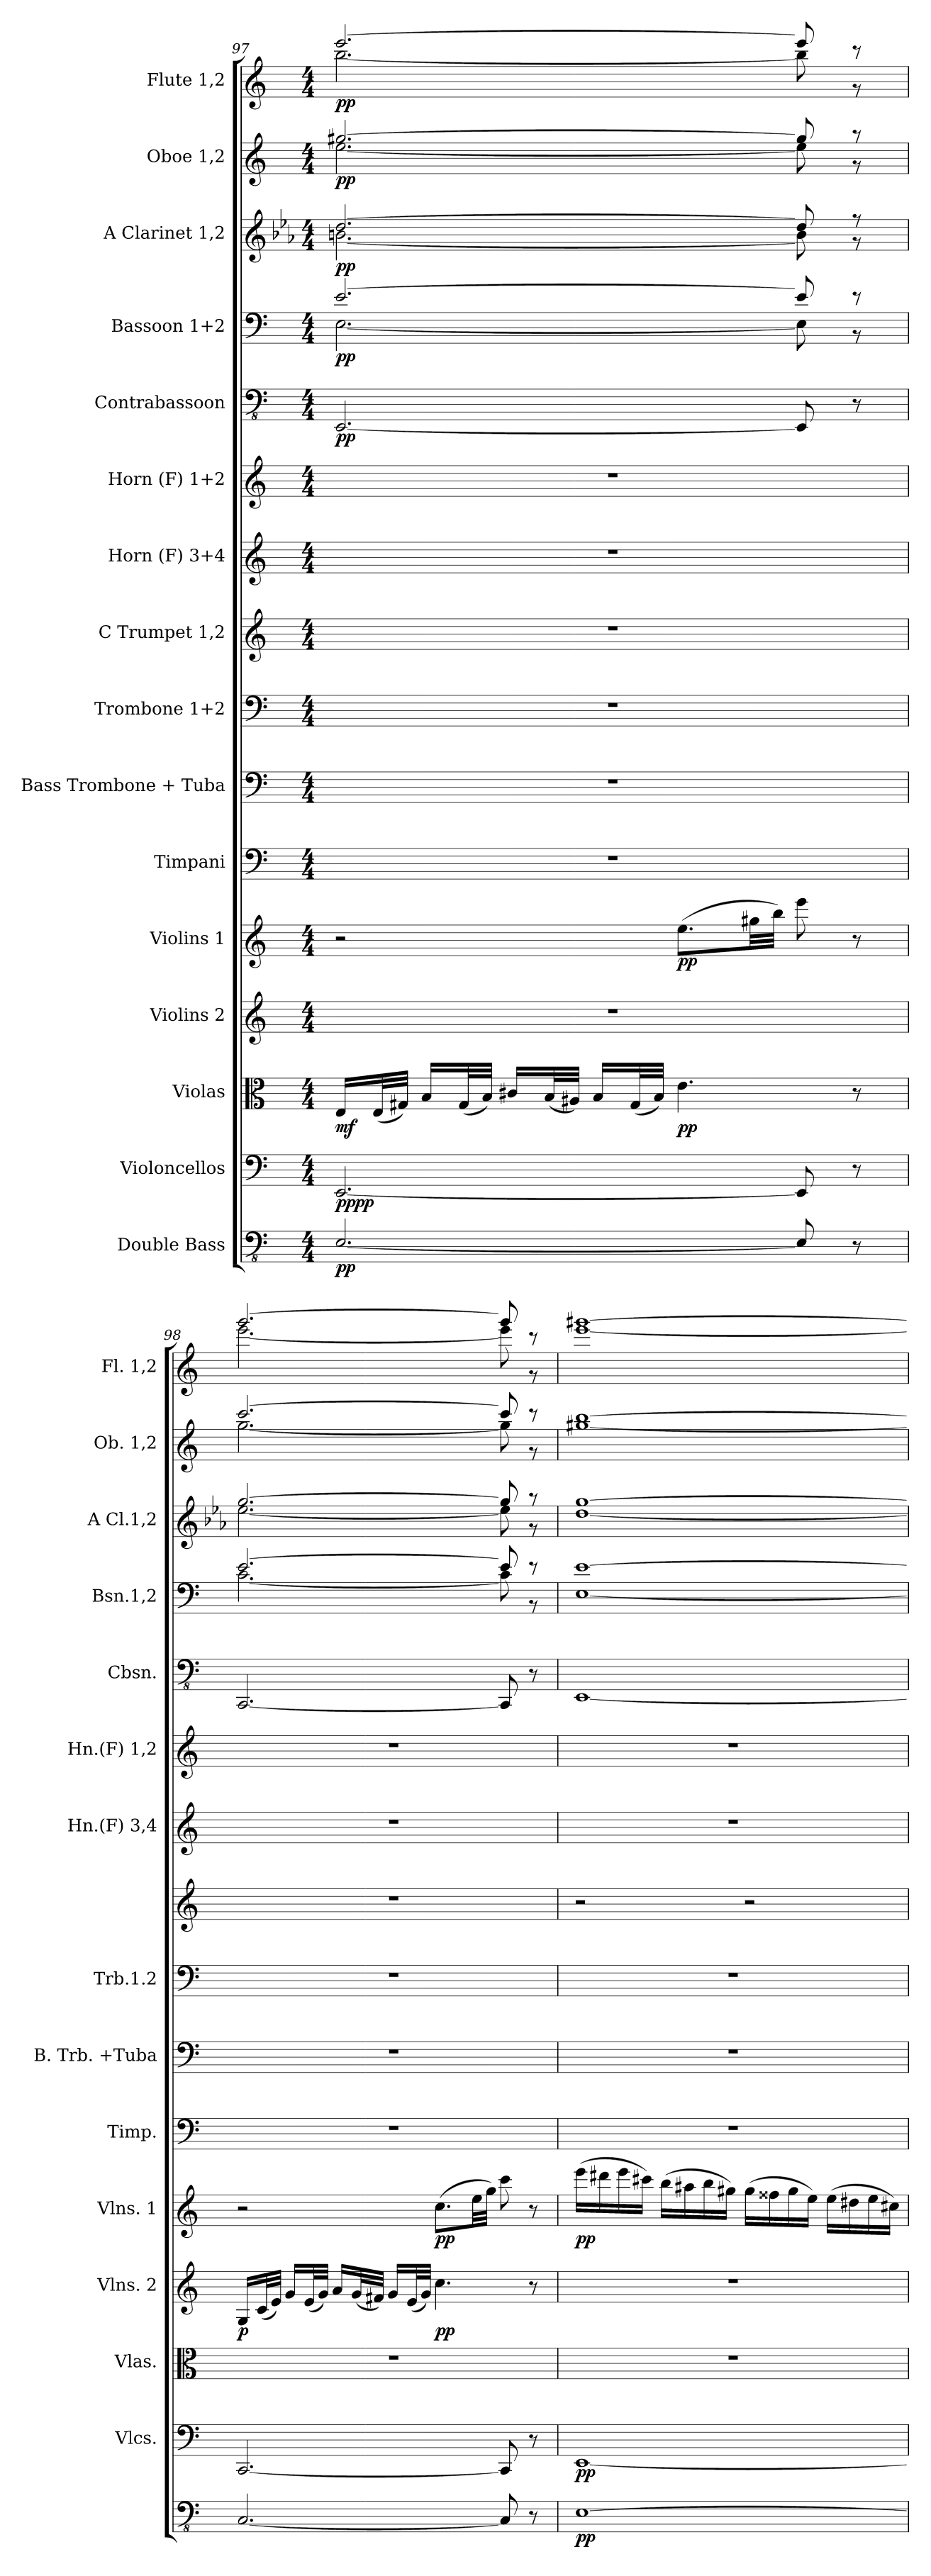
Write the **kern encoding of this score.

**kern	**dynam	**kern	**dynam	**kern	**dynam	**kern	**dynam	**kern	**dynam	**kern	**kern	**kern	**kern	**kern	**kern	**kern	**dynam	**kern	**dynam	**kern	**dynam	**kern	**dynam	**kern	**dynam
*part16	*part16	*part15	*part15	*part14	*part14	*part13	*part13	*part12	*part12	*part11	*part10	*part9	*part8	*part7	*part6	*part5	*part5	*part4	*part4	*part3	*part3	*part2	*part2	*part1	*part1
*staff16	*staff16	*staff15	*staff15	*staff14	*staff14	*staff13	*staff13	*staff12	*staff12	*staff11	*staff10	*staff9	*staff8	*staff7	*staff6	*staff5	*staff5	*staff4	*staff4	*staff3	*staff3	*staff2	*staff2	*staff1	*staff1
*I"Double Bass	*	*I"Violoncellos	*	*I"Violas	*	*I"Violins 2	*	*I"Violins 1	*	*I"Timpani	*I"Bass Trombone  + Tuba	*I"Trombone 1+2	*I"C Trumpet 1,2	*I"Horn (F) 3+4	*I"Horn (F) 1+2	*I"Contrabassoon	*	*I"Bassoon 1+2	*	*I"A Clarinet 1,2	*	*I"Oboe 1,2	*	*I"Flute 1,2	*
*	*	*I'Vlcs.	*	*I'Vlas.	*	*I'Vlns. 2	*	*I'Vlns. 1	*	*I'Timp.	*I'B. Trb. +Tuba	*I'Trb.1.2	*	*I'Hn.(F) 3,4	*I'Hn.(F) 1,2	*I'Cbsn.	*	*I'Bsn.1,2	*	*I'A Cl.1,2	*	*I'Ob. 1,2	*	*I'Fl. 1,2	*
!!LO:PB:g=z
*clefFv4	*	*clefF4	*	*clefC3	*	*clefG2	*	*clefG2	*	*clefF4	*clefF4	*clefF4	*clefG2	*clefG2	*clefG2	*clefFv4	*	*clefF4	*	*clefG2	*	*clefG2	*	*clefG2	*
*ITrd7c12	*	*	*	*	*	*	*	*	*	*	*	*	*	*ITrd4c7	*ITrd4c7	*	*	*	*	*ITrd2c3	*	*	*	*	*
*k[]	*	*k[]	*	*k[]	*	*k[]	*	*k[]	*	*k[]	*k[]	*k[]	*k[]	*k[b-]	*k[b-]	*k[]	*	*k[]	*	*k[]	*	*k[]	*	*k[]	*
*M4/4	*	*M4/4	*	*M4/4	*	*M4/4	*	*M4/4	*	*M4/4	*M4/4	*M4/4	*M4/4	*M4/4	*M4/4	*M4/4	*	*M4/4	*	*M4/4	*	*M4/4	*	*M4/4	*
=97	=97	=97	=97	=97	=97	=97	=97	=97	=97	=97	=97	=97	=97	=97	=97	=97	=97	=97	=97	=97	=97	=97	=97	=97	=97
*	*	*	*	*	*	*	*	*	*	*	*	*	*	*	*	*	*	*^	*	*^	*	*^	*	*^	*
!	!LO:DY:b	!	!LO:DY:b	!	!	!	!	!	!	!	!	!	!	!	!	!	!	!	!	!	!	!	!	!	!	!	!	!	!
!	!	!	!LO:DY:n=1:b	!	!LO:DY:b	!	!	!	!	!	!	!	!	!	!	!	!LO:DY:b	!	!	!LO:DY:b	!	!	!LO:DY:b	!	!	!LO:DY:b	!	!	!LO:DY:b
[2.EEE/	pp	[2.EE/	pp pp	16E/LL	mf	1r	.	2r	.	1r	1r	1r	1r	1r	1r	[2.EEE/	pp	[2.e/	[2.E\	pp	[2.b/	[2.g#X\	pp	[2.gg#X/	[2.ee\	pp	[2.eee/	[2.bb\	pp
.	.	.	.	(32E/L	.	.	.	.	.	.	.	.	.	.	.	.	.	.	.	.	.	.	.	.	.	.	.	.	.
.	.	.	.	32G#X/JJJ)	.	.	.	.	.	.	.	.	.	.	.	.	.	.	.	.	.	.	.	.	.	.	.	.	.
.	.	.	.	16B/LL	.	.	.	.	.	.	.	.	.	.	.	.	.	.	.	.	.	.	.	.	.	.	.	.	.
.	.	.	.	(32G#/L	.	.	.	.	.	.	.	.	.	.	.	.	.	.	.	.	.	.	.	.	.	.	.	.	.
.	.	.	.	32B/JJJ)	.	.	.	.	.	.	.	.	.	.	.	.	.	.	.	.	.	.	.	.	.	.	.	.	.
.	.	.	.	16c#X/LL	.	.	.	.	.	.	.	.	.	.	.	.	.	.	.	.	.	.	.	.	.	.	.	.	.
.	.	.	.	(32B/L	.	.	.	.	.	.	.	.	.	.	.	.	.	.	.	.	.	.	.	.	.	.	.	.	.
.	.	.	.	32A#X/JJJ)	.	.	.	.	.	.	.	.	.	.	.	.	.	.	.	.	.	.	.	.	.	.	.	.	.
.	.	.	.	16B/LL	.	.	.	.	.	.	.	.	.	.	.	.	.	.	.	.	.	.	.	.	.	.	.	.	.
.	.	.	.	(32G#/L	.	.	.	.	.	.	.	.	.	.	.	.	.	.	.	.	.	.	.	.	.	.	.	.	.
.	.	.	.	32B/JJJ)	.	.	.	.	.	.	.	.	.	.	.	.	.	.	.	.	.	.	.	.	.	.	.	.	.
!	!	!	!	!	!LO:DY:b	!	!	!	!LO:DY:b	!	!	!	!	!	!	!	!	!	!	!	!	!	!	!	!	!	!	!	!
.	.	.	.	4.e\	pp	.	.	(8.ee\L	pp	.	.	.	.	.	.	.	.	.	.	.	.	.	.	.	.	.	.	.	.
.	.	.	.	.	.	.	.	32gg#X\LL	.	.	.	.	.	.	.	.	.	.	.	.	.	.	.	.	.	.	.	.	.
.	.	.	.	.	.	.	.	32bb\JJJ)	.	.	.	.	.	.	.	.	.	.	.	.	.	.	.	.	.	.	.	.	.
8EEE/]	.	8EE/]	.	.	.	.	.	8eee\	.	.	.	.	.	.	.	8EEE/]	.	8e/]	8E\]	.	8b/]	8g#\]	.	8gg#/]	8ee\]	.	8eee/]	8bb\]	.
8r	.	8r	.	8r	.	.	.	8r	.	.	.	.	.	.	.	8r	.	8r	8r	.	8r	8r	.	8r	8r	.	8r	8r	.
=98	=98	=98	=98	=98	=98	=98	=98	=98	=98	=98	=98	=98	=98	=98	=98	=98	=98	=98	=98	=98	=98	=98	=98	=98	=98	=98	=98	=98	=98
!	!	!	!	!	!	!	!LO:DY:b	!	!	!	!	!	!	!	!	!	!	!	!	!	!	!	!	!	!	!	!	!	!
[2.CCC/	.	[2.CC/	.	1r	.	16G/LL	p	2r	.	1r	1r	1r	1r	1r	1r	[2.CCC/	.	[2.e/	[2.c\	.	[2.ee/	[2.cc\	.	[2.ccc/	[2.gg\	.	[2.ggg/	[2.eee\	.
.	.	.	.	.	.	(32c/L	.	.	.	.	.	.	.	.	.	.	.	.	.	.	.	.	.	.	.	.	.	.	.
.	.	.	.	.	.	32e/JJJ)	.	.	.	.	.	.	.	.	.	.	.	.	.	.	.	.	.	.	.	.	.	.	.
.	.	.	.	.	.	16g/LL	.	.	.	.	.	.	.	.	.	.	.	.	.	.	.	.	.	.	.	.	.	.	.
.	.	.	.	.	.	(32e/L	.	.	.	.	.	.	.	.	.	.	.	.	.	.	.	.	.	.	.	.	.	.	.
.	.	.	.	.	.	32g/JJJ)	.	.	.	.	.	.	.	.	.	.	.	.	.	.	.	.	.	.	.	.	.	.	.
.	.	.	.	.	.	16a/LL	.	.	.	.	.	.	.	.	.	.	.	.	.	.	.	.	.	.	.	.	.	.	.
.	.	.	.	.	.	(32g/L	.	.	.	.	.	.	.	.	.	.	.	.	.	.	.	.	.	.	.	.	.	.	.
.	.	.	.	.	.	32f#X/JJJ)	.	.	.	.	.	.	.	.	.	.	.	.	.	.	.	.	.	.	.	.	.	.	.
.	.	.	.	.	.	16g/LL	.	.	.	.	.	.	.	.	.	.	.	.	.	.	.	.	.	.	.	.	.	.	.
.	.	.	.	.	.	(32e/L	.	.	.	.	.	.	.	.	.	.	.	.	.	.	.	.	.	.	.	.	.	.	.
.	.	.	.	.	.	32g/JJJ)	.	.	.	.	.	.	.	.	.	.	.	.	.	.	.	.	.	.	.	.	.	.	.
!	!	!	!	!	!	!	!LO:DY:b	!	!LO:DY:b	!	!	!	!	!	!	!	!	!	!	!	!	!	!	!	!	!	!	!	!
.	.	.	.	.	.	4.cc\	pp	(8.cc\L	pp	.	.	.	.	.	.	.	.	.	.	.	.	.	.	.	.	.	.	.	.
.	.	.	.	.	.	.	.	32ee\LL	.	.	.	.	.	.	.	.	.	.	.	.	.	.	.	.	.	.	.	.	.
.	.	.	.	.	.	.	.	32gg\JJJ)	.	.	.	.	.	.	.	.	.	.	.	.	.	.	.	.	.	.	.	.	.
8CCC/]	.	8CC/]	.	.	.	.	.	8ccc\	.	.	.	.	.	.	.	8CCC/]	.	8e/]	8c\]	.	8ee/]	8cc\]	.	8ccc/]	8gg\]	.	8ggg/]	8eee\]	.
8r	.	8r	.	.	.	8r	.	8r	.	.	.	.	.	.	.	8r	.	8r	8r	.	8r	8r	.	8r	8r	.	8r	8r	.
!!LO:PB:g=z	!!
=99	=99	=99	=99	=99	=99	=99	=99	=99	=99	=99	=99	=99	=99	=99	=99	=99	=99	=99	=99	=99	=99	=99	=99	=99	=99	=99	=99	=99	=99
!	!LO:DY:b	!	!LO:DY:b	!	!	!	!	!	!LO:DY:b	!	!	!	!	!	!	!	!	!	!	!	!	!	!	!	!	!	!	!	!
[1EEE	pp	[1EE	pp	1r	.	1r	.	(16eee\LL	pp	1r	1r	1r	2r	1r	1r	[1EEE	.	[1e	[1E	.	[1ee	[1b	.	[1bb	[1gg#X	.	[1ggg#X	[1eee	.
.	.	.	.	.	.	.	.	16ddd#X\	.	.	.	.	.	.	.	.	.	.	.	.	.	.	.	.	.	.	.	.	.
.	.	.	.	.	.	.	.	16eee\	.	.	.	.	.	.	.	.	.	.	.	.	.	.	.	.	.	.	.	.	.
.	.	.	.	.	.	.	.	16ccc#X\JJ)	.	.	.	.	.	.	.	.	.	.	.	.	.	.	.	.	.	.	.	.	.
.	.	.	.	.	.	.	.	(16bb\LL	.	.	.	.	.	.	.	.	.	.	.	.	.	.	.	.	.	.	.	.	.
.	.	.	.	.	.	.	.	16aa#X\	.	.	.	.	.	.	.	.	.	.	.	.	.	.	.	.	.	.	.	.	.
.	.	.	.	.	.	.	.	16bb\	.	.	.	.	.	.	.	.	.	.	.	.	.	.	.	.	.	.	.	.	.
.	.	.	.	.	.	.	.	16gg#X\JJ)	.	.	.	.	.	.	.	.	.	.	.	.	.	.	.	.	.	.	.	.	.
.	.	.	.	.	.	.	.	(16gg#\LL	.	.	.	.	2r	.	.	.	.	.	.	.	.	.	.	.	.	.	.	.	.
.	.	.	.	.	.	.	.	16ff##X\	.	.	.	.	.	.	.	.	.	.	.	.	.	.	.	.	.	.	.	.	.
.	.	.	.	.	.	.	.	16gg#\	.	.	.	.	.	.	.	.	.	.	.	.	.	.	.	.	.	.	.	.	.
.	.	.	.	.	.	.	.	16ee\JJ)	.	.	.	.	.	.	.	.	.	.	.	.	.	.	.	.	.	.	.	.	.
.	.	.	.	.	.	.	.	(16ee\LL	.	.	.	.	.	.	.	.	.	.	.	.	.	.	.	.	.	.	.	.	.
.	.	.	.	.	.	.	.	16dd#X\	.	.	.	.	.	.	.	.	.	.	.	.	.	.	.	.	.	.	.	.	.
.	.	.	.	.	.	.	.	16ee\	.	.	.	.	.	.	.	.	.	.	.	.	.	.	.	.	.	.	.	.	.
.	.	.	.	.	.	.	.	16cc#X\JJ)	.	.	.	.	.	.	.	.	.	.	.	.	.	.	.	.	.	.	.	.	.
*	*	*	*	*	*	*	*	*	*	*	*	*	*	*	*	*	*	*v	*v	*	*	*	*	*v	*v	*	*v	*v	*
*	*	*	*	*	*	*	*	*	*	*	*	*	*	*	*	*	*	*	*	*v	*v	*	*	*	*	*
=	=	=	=	=	=	=	=	=	=	=	=	=	=	=	=	=	=	=	=	=	=	=	=	=	=
*-	*-	*-	*-	*-	*-	*-	*-	*-	*-	*-	*-	*-	*-	*-	*-	*-	*-	*-	*-	*-	*-	*-	*-	*-	*-
